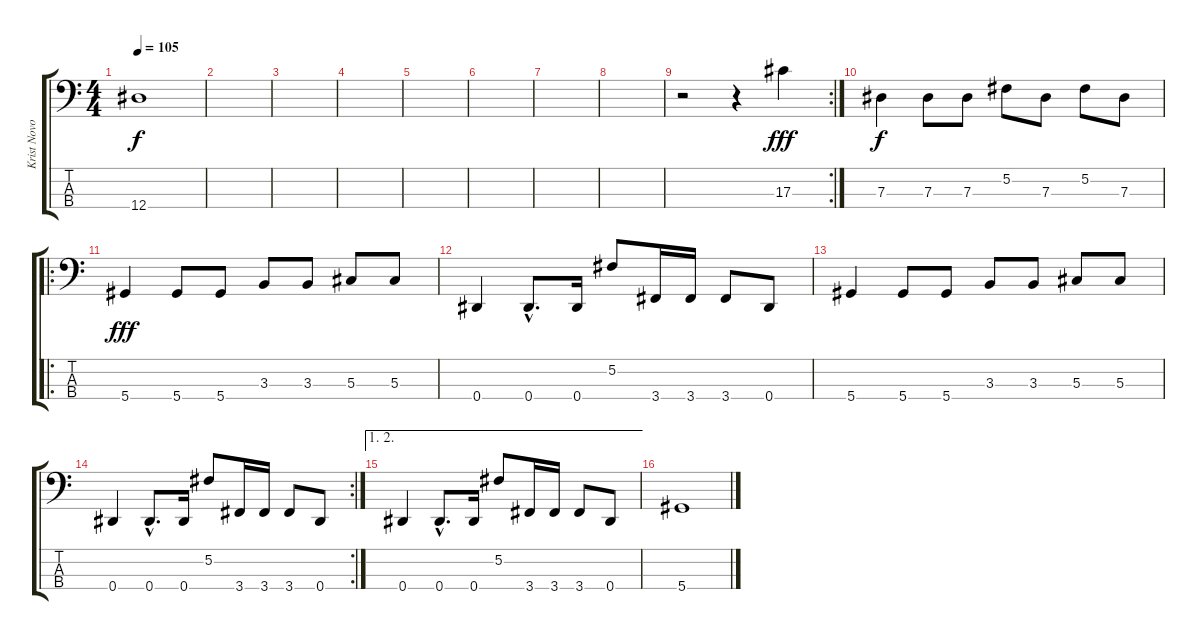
\track ("Krist Novoselich's bass" "Krist Novo") {instrument electricbasspick}
\staff {score tabs}
\tuning (Gb2 Db2 Ab1 Eb1) {hide}
\ts (4 4)
\tempo 105
\clef f4
\ks c
12.4{t}.1{dy f} |
|
|
|
|
|
|
|
\rc 2
r.2 r.4 17.3.4{dy fff} |
7.3.4{dy f} 7.3.8 7.3.8 5.2.8 7.3.8 5.2.8 7.3.8 |
\ro
5.4.4{dy fff} 5.4.8 5.4.8 3.3.8 3.3.8 5.3.8 5.3.8 |
0.4.4 0.4{hac}.8{d} 0.4.16 5.2.8 3.4.16 3.4.16 3.4.8 0.4.8 |
5.4.4 5.4.8 5.4.8 3.3.8 3.3.8 5.3.8 5.3.8 |
\rc 2
0.4.4 0.4{hac}.8{d} 0.4.16 5.2.8 3.4.16 3.4.16 3.4.8 0.4.8 |
\ae (1 2)
0.4.4 0.4{hac}.8{d} 0.4.16 5.2.8 3.4.16 3.4.16 3.4.8 0.4.8 |
5.4.1
